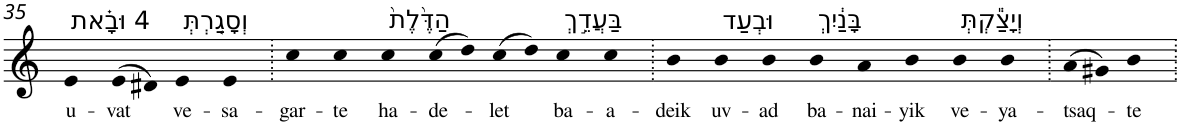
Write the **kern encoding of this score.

**kern	**text
*part1	*part1
*staff1	*staff1
*I"Piano	*
*I'Pno	*
!!LO:PB:g=z
*clefG2	*
*k[]	*
=35	=35
!LO:TX:a:t=4 וּבָ֗את	!
!	!LO:LY:b
4e	u-
!	!LO:LY:b
(>8e	-vat
8d#X)	.
!LO:TX:a:t=וְסָגַ֤רְתְּ	!
!	!LO:LY:b
4e	ve-
!	!LO:LY:b
4e	-sa-
=36.	=36.
!	!LO:LY:b
4cc	-gar-
!	!LO:LY:b
4cc	-te
!LO:TX:a:t=הַדֶּ֙לֶת֙	!
!	!LO:LY:b
4cc	ha-
!	!LO:LY:b
(>8cc	-de-
8dd)	.
!	!LO:LY:b
(>8cc	-let
8dd)	.
!LO:TX:a:t=בַּעֲדֵ֣ךְ	!
!	!LO:LY:b
4cc	ba-
!	!LO:LY:b
4cc	-a-
=37.	=37.
!	!LO:LY:b
4b	-deik
!LO:TX:a:t=וּבְעַד	!
!	!LO:LY:b
4b	uv-
!	!LO:LY:b
4b	-ad
!LO:TX:a:t=בָּנַ֔יִךְ	!
!	!LO:LY:b
4b	ba-
!	!LO:LY:b
4a	-nai-
!	!LO:LY:b
4b	-yik
!LO:TX:a:t=וְיָצַ֕קְתְּ	!
!	!LO:LY:b
4b	ve-
!	!LO:LY:b
4b	-ya-
=38.	=38.
!	!LO:LY:b
(>8a	-tsaq-
8g#X)	.
!	!LO:LY:b
4b	-te
=.	=.
*-	*-
